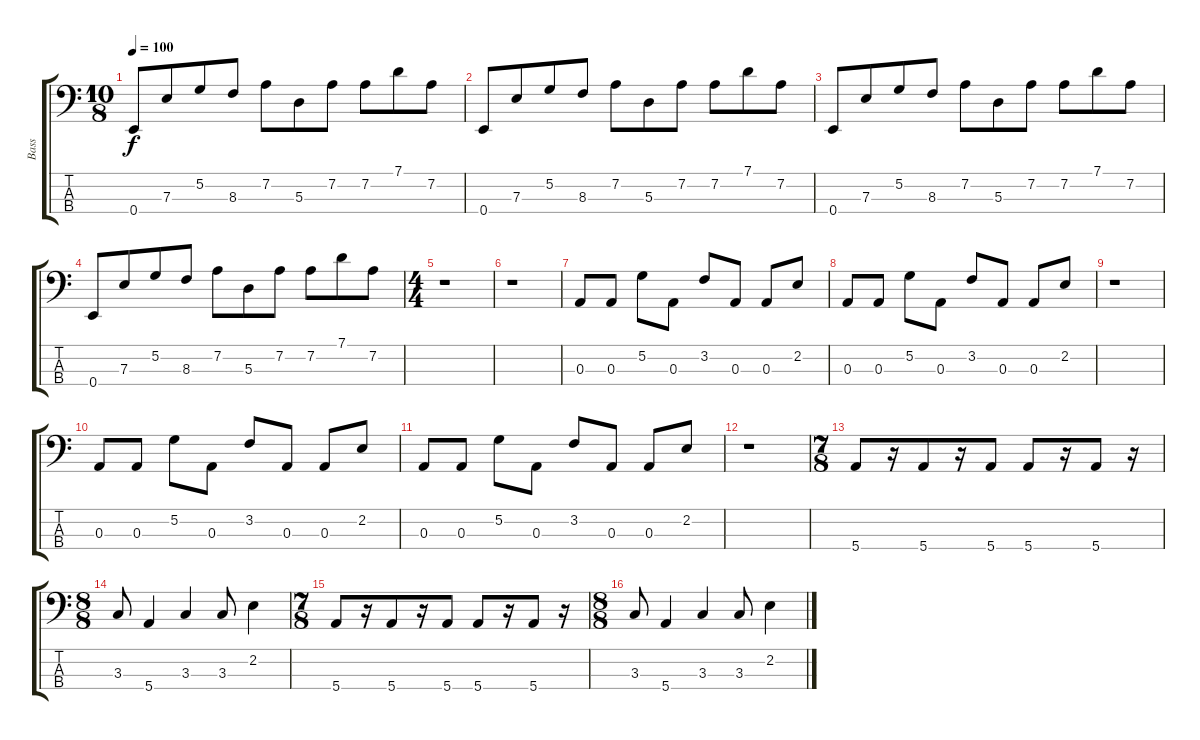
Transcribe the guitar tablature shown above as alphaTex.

\track ("Bass" "Bass") {instrument electricbassfinger}
\staff {score tabs}
\tuning (G2 D2 A1 E1) {hide}
\ts (10 8)
\tempo 100
\clef f4
\ks c
0.4.8{dy f} 7.3.8 5.2.8 8.3.8 7.2.8 5.3.8 7.2.8 7.2.8 7.1.8 7.2.8 |
0.4.8 7.3.8 5.2.8 8.3.8 7.2.8 5.3.8 7.2.8 7.2.8 7.1.8 7.2.8 |
0.4.8 7.3.8 5.2.8 8.3.8 7.2.8 5.3.8 7.2.8 7.2.8 7.1.8 7.2.8 |
0.4.8 7.3.8 5.2.8 8.3.8 7.2.8 5.3.8 7.2.8 7.2.8 7.1.8 7.2.8 |
\ts (4 4)
r.1 |
r.1 |
0.3.8 0.3.8 5.2.8 0.3.8 3.2.8 0.3.8 0.3.8 2.2.8 |
0.3.8 0.3.8 5.2.8 0.3.8 3.2.8 0.3.8 0.3.8 2.2.8 |
r.1 |
0.3.8 0.3.8 5.2.8 0.3.8 3.2.8 0.3.8 0.3.8 2.2.8 |
0.3.8 0.3.8 5.2.8 0.3.8 3.2.8 0.3.8 0.3.8 2.2.8 |
r.1 |
\ts (7 8)
5.4.8 r.16 5.4.8 r.16 5.4.8 5.4.8 r.16 5.4.8 r.16 |
\ts (8 8)
3.3.8 5.4.4 3.3.4 3.3.8 2.2.4 |
\ts (7 8)
5.4.8 r.16 5.4.8 r.16 5.4.8 5.4.8 r.16 5.4.8 r.16 |
\ts (8 8)
3.3.8 5.4.4 3.3.4 3.3.8 2.2.4
